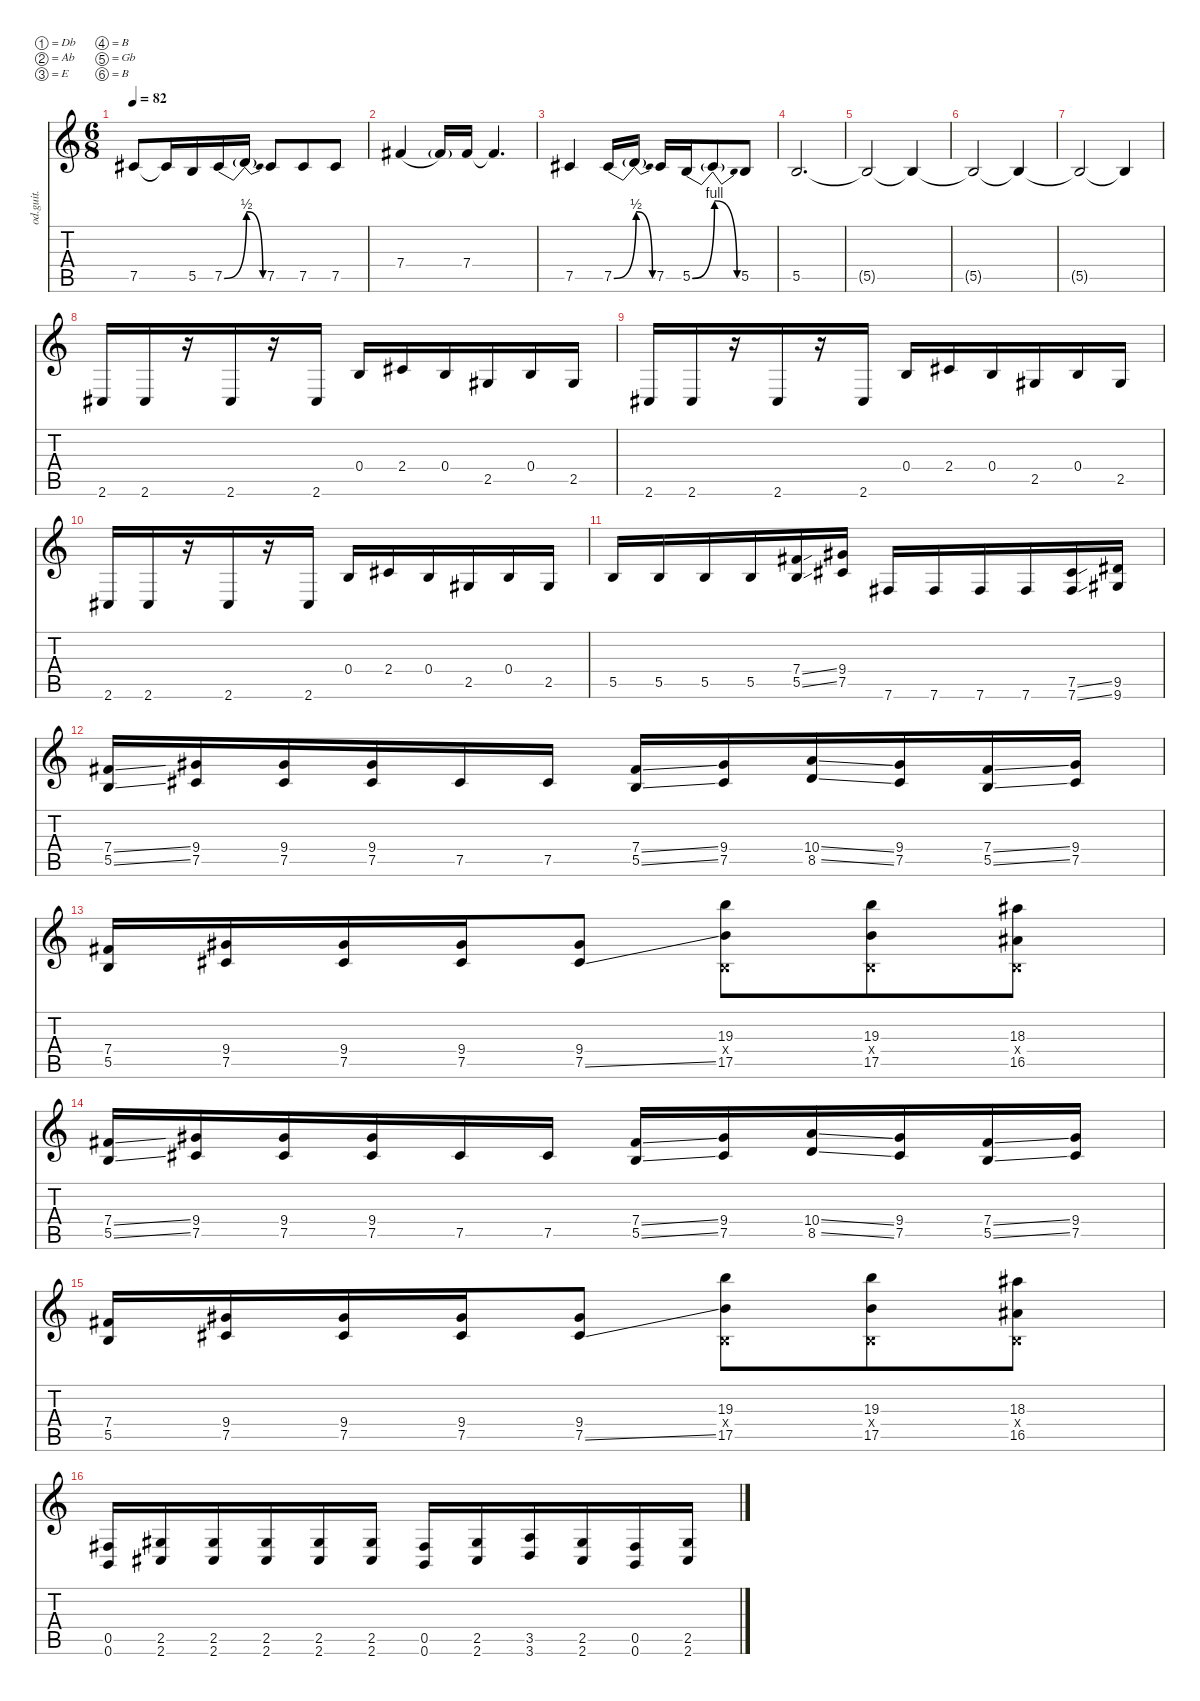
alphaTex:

\defaultSystemsLayout 4
\hideDynamics
\bracketExtendMode nobrackets
\otherSystemsTrackNameOrientation horizontal
\track ("Guitar 1" "od.guit.") {instrument overdrivenguitar}
\staff {score tabs}
\tuning (Db4 Ab3 E3 B2 Gb2 B1)
\ts (6 8)
\tempo 82
\clef g2
\ks c
7.5{acc #}.8{dy f} 7.5{t acc #}.16 5.5.16 7.5{be (bend 0 0 60 2) acc #}.16 7.5{be (release 0 2 60 0) t}.16 7.5{acc #}.8 7.5{acc #}.8 7.5{acc #}.8 |
7.4{be (hold 0 0 60 0) acc #}.4 7.4{be (hold 0 0 60 0) t acc #}.16 7.4{acc #}.16 7.4{t acc #}.4{d} |
7.5{acc #}.4 7.5{be (bend 0 0 60 2) acc #}.16 7.5{be (release 0 2 60 0) t}.16 7.5{acc #}.16 5.5{be (bend 0 0 60 4)}.16 5.5{be (release 0 4 60 0) t}.8 5.5.8 |
5.5.2{d} |
5.5{t}.2 5.5{t}.4 |
5.5{t}.2 5.5{t}.4 |
5.5{t}.2 5.5{t}.4 |
2.6{acc #}.16 2.6{acc #}.16 r.16 2.6{acc #}.16 r.16 2.6{acc #}.16 0.4.16 2.4{acc #}.16 0.4.16 2.5{acc #}.16 0.4.16 2.5{acc #}.16 |
2.6{acc #}.16 2.6{acc #}.16 r.16 2.6{acc #}.16 r.16 2.6{acc #}.16 0.4.16 2.4{acc #}.16 0.4.16 2.5{acc #}.16 0.4.16 2.5{acc #}.16 |
2.6{acc #}.16 2.6{acc #}.16 r.16 2.6{acc #}.16 r.16 2.6{acc #}.16 0.4.16 2.4{acc #}.16 0.4.16 2.5{acc #}.16 0.4.16 2.5{acc #}.16 |
5.5.16 5.5.16 5.5.16 5.5.16 (7.4{ss acc #} 5.5{ss}).16 (9.4{acc #} 7.5{acc #}).16 7.6{acc #}.16 7.6{acc #}.16 7.6{acc #}.16 7.6{acc #}.16 (7.5{ss acc #} 7.6{ss acc #}).16 (9.5{acc #} 9.6{acc #}).16 |
(7.4{ss acc #} 5.5{ss}).16 (9.4{acc #} 7.5{acc #}).16 (9.4{acc #} 7.5{acc #}).16 (9.4{acc #} 7.5{acc #}).16 7.5{acc #}.16 7.5{acc #}.16 (7.4{ss acc #} 5.5{ss}).16 (9.4{acc #} 7.5{acc #}).16 (10.4{ss} 8.5{ss}).16 (9.4{acc #} 7.5{acc #}).16 (7.4{ss acc #} 5.5{ss}).16 (9.4{acc #} 7.5{acc #}).16 |
(7.4{acc #} 5.5).16 (9.4{acc #} 7.5{acc #}).16 (9.4{acc #} 7.5{acc #}).16 (9.4{acc #} 7.5{acc #}).16 (9.4{acc #} 7.5{ss acc #}).8 (19.3 0.4{x} 17.5).8 (19.3 0.4{x} 17.5).8 (18.3{acc #} 0.4{x} 16.5{acc #}).8 |
(7.4{ss acc #} 5.5{ss}).16 (9.4{acc #} 7.5{acc #}).16 (9.4{acc #} 7.5{acc #}).16 (9.4{acc #} 7.5{acc #}).16 7.5{acc #}.16 7.5{acc #}.16 (7.4{ss acc #} 5.5{ss}).16 (9.4{acc #} 7.5{acc #}).16 (10.4{ss} 8.5{ss}).16 (9.4{acc #} 7.5{acc #}).16 (7.4{ss acc #} 5.5{ss}).16 (9.4{acc #} 7.5{acc #}).16 |
(7.4{acc #} 5.5).16 (9.4{acc #} 7.5{acc #}).16 (9.4{acc #} 7.5{acc #}).16 (9.4{acc #} 7.5{acc #}).16 (9.4{acc #} 7.5{ss acc #}).8 (19.3 0.4{x} 17.5).8 (19.3 0.4{x} 17.5).8 (18.3{acc #} 0.4{x} 16.5{acc #}).8 |
(0.5{acc #} 0.6).16 (2.5{acc #} 2.6{acc #}).16 (2.5{acc #} 2.6{acc #}).16 (2.5{acc #} 2.6{acc #}).16 (2.5{acc #} 2.6{acc #}).16 (2.5{acc #} 2.6{acc #}).16 (0.5{acc #} 0.6).16 (2.5{acc #} 2.6{acc #}).16 (3.5 3.6).16 (2.5{acc #} 2.6{acc #}).16 (0.5{acc #} 0.6).16 (2.5{acc #} 2.6{acc #}).16
